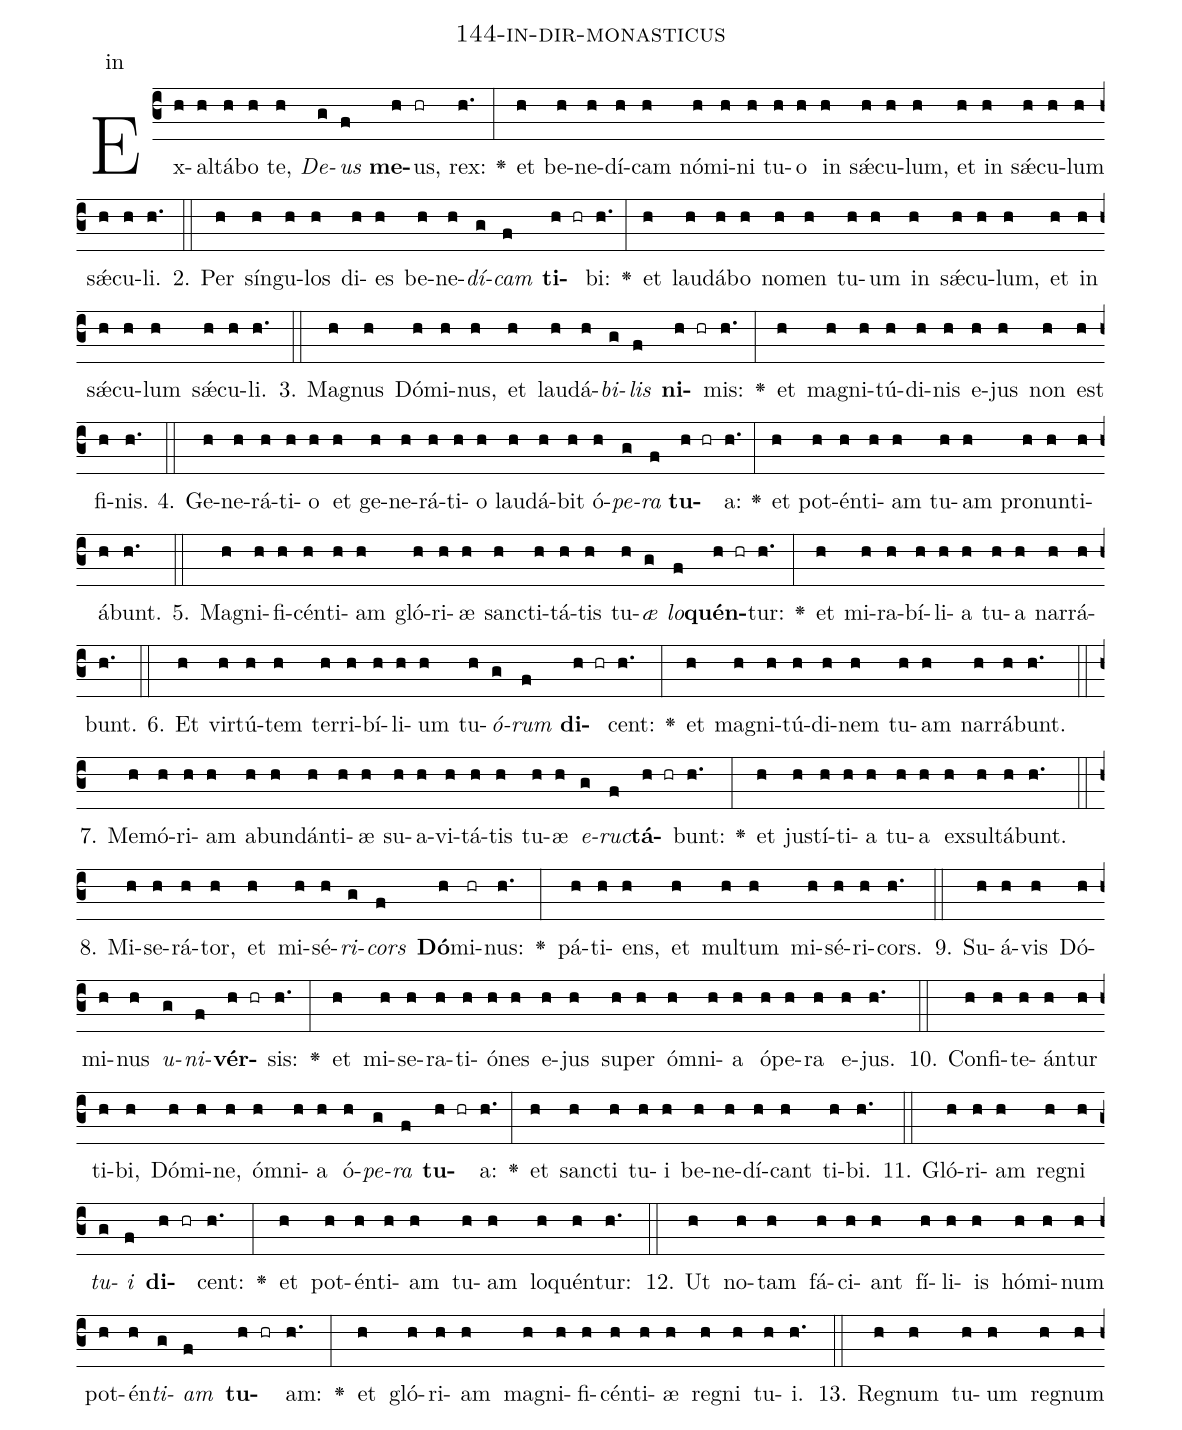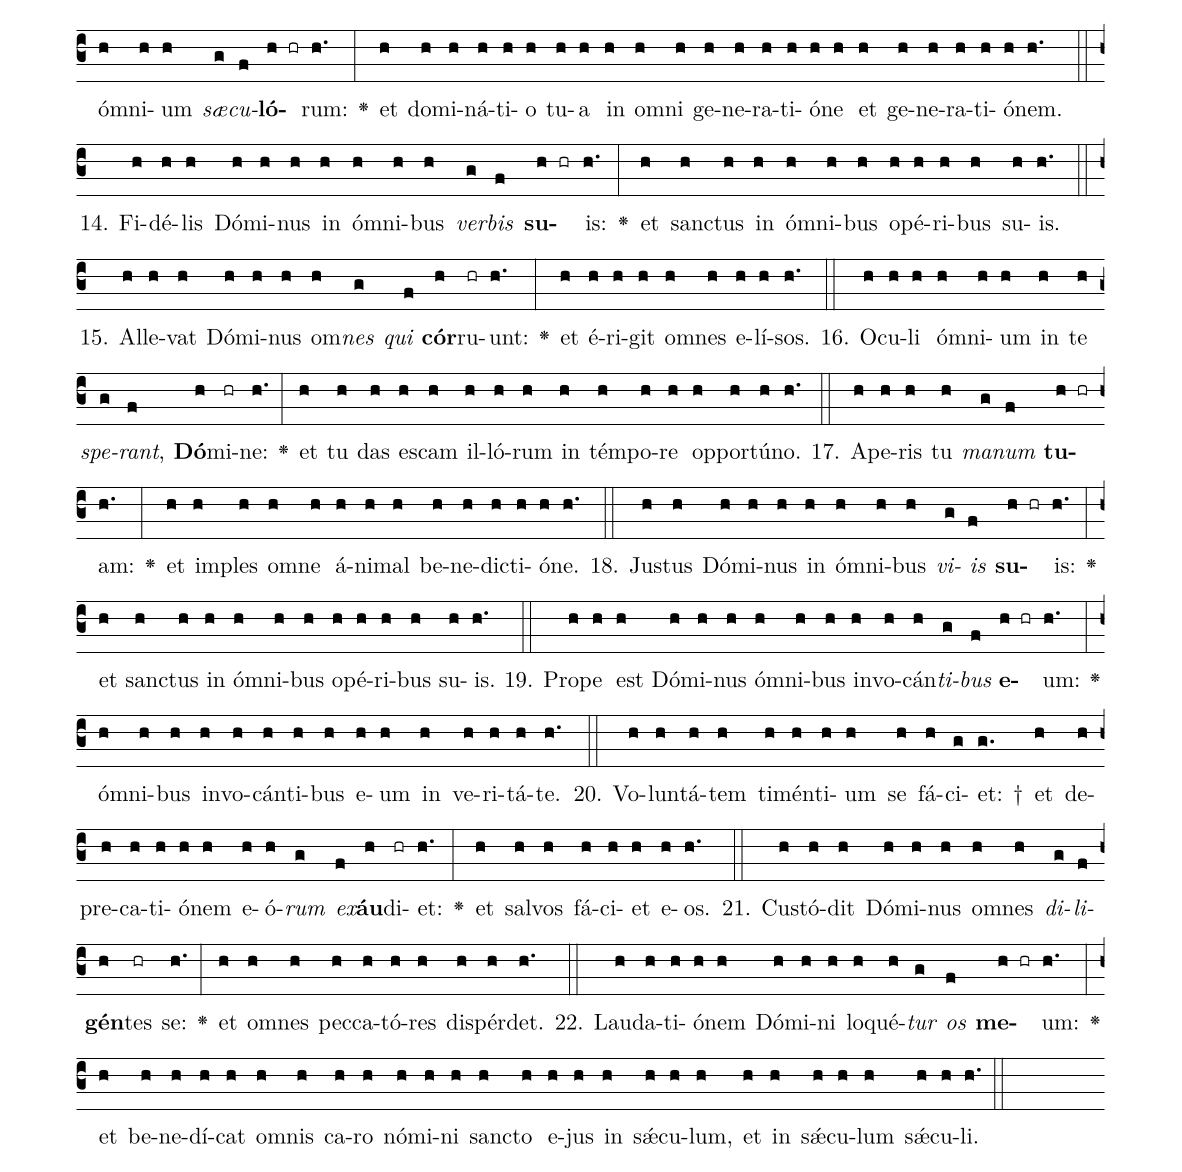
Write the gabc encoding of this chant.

name: 144-in-dir-monasticus;
annotation: in;
%%
(c3)Ex(h)al(h)tá(h)bo(h) te,(h) <i>De</i>(g)<i>us</i>(f) <b>me</b>(h)us,(hr) rex:(h.) <v>\greheightstar</v>(:) et(h) be(h)ne(h)dí(h)cam(h) nó(h)mi(h)ni(h) tu(h)o(h) in(h) sǽ(h)cu(h)lum,(h) et(h) in(h) sǽ(h)cu(h)lum(h) sǽ(h)cu(h)li.(h.) (::)
2. Per(h) sín(h)gu(h)los(h) di(h)es(h) be(h)ne(h)<i>dí</i>(g)<i>cam</i>(f) <b>ti</b>(h hr)bi:(h.) <v>\greheightstar</v>(:) et(h) lau(h)dá(h)bo(h) no(h)men(h) tu(h)um(h) in(h) sǽ(h)cu(h)lum,(h) et(h) in(h) sǽ(h)cu(h)lum(h) sǽ(h)cu(h)li.(h.) (::)
3. Ma(h)gnus(h) Dó(h)mi(h)nus,(h) et(h) lau(h)dá(h)<i>bi</i>(g)<i>lis</i>(f) <b>ni</b>(h hr)mis:(h.) <v>\greheightstar</v>(:) et(h) ma(h)gni(h)tú(h)di(h)nis(h) e(h)jus(h) non(h) est(h) fi(h)nis.(h.) (::)
4. Ge(h)ne(h)rá(h)ti(h)o(h) et(h) ge(h)ne(h)rá(h)ti(h)o(h) lau(h)dá(h)bit(h) ó(h)<i>pe</i>(g)<i>ra</i>(f) <b>tu</b>(h hr)a:(h.) <v>\greheightstar</v>(:) et(h) pot(h)én(h)ti(h)am(h) tu(h)am(h) pro(h)nun(h)ti(h)á(h)bunt.(h.) (::)
5. Ma(h)gni(h)fi(h)cén(h)ti(h)am(h) gló(h)ri(h)æ(h) sanc(h)ti(h)tá(h)tis(h) tu(h)<i>æ</i>(g) <i>lo</i>(f)<b>quén</b>(h hr)tur:(h.) <v>\greheightstar</v>(:) et(h) mi(h)ra(h)bí(h)li(h)a(h) tu(h)a(h) nar(h)rá(h)bunt.(h.) (::)
6. Et(h) vir(h)tú(h)tem(h) ter(h)ri(h)bí(h)li(h)um(h) tu(h)<i>ó</i>(g)<i>rum</i>(f) <b>di</b>(h hr)cent:(h.) <v>\greheightstar</v>(:) et(h) ma(h)gni(h)tú(h)di(h)nem(h) tu(h)am(h) nar(h)rá(h)bunt.(h.) (::)
7. Me(h)mó(h)ri(h)am(h) ab(h)un(h)dán(h)ti(h)æ(h) su(h)a(h)vi(h)tá(h)tis(h) tu(h)æ(h) <i>e</i>(g)<i>ruc</i>(f)<b>tá</b>(h hr)bunt:(h.) <v>\greheightstar</v>(:) et(h) jus(h)tí(h)ti(h)a(h) tu(h)a(h) ex(h)sul(h)tá(h)bunt.(h.) (::)
8. Mi(h)se(h)rá(h)tor,(h) et(h) mi(h)sé(h)<i>ri</i>(g)<i>cors</i>(f) <b>Dó</b>(h)mi(hr)nus:(h.) <v>\greheightstar</v>(:) pá(h)ti(h)ens,(h) et(h) mul(h)tum(h) mi(h)sé(h)ri(h)cors.(h.) (::)
9. Su(h)á(h)vis(h) Dó(h)mi(h)nus(h) <i>u</i>(g)<i>ni</i>(f)<b>vér</b>(h hr)sis:(h.) <v>\greheightstar</v>(:) et(h) mi(h)se(h)ra(h)ti(h)ó(h)nes(h) e(h)jus(h) su(h)per(h) óm(h)ni(h)a(h) ó(h)pe(h)ra(h) e(h)jus.(h.) (::)
10. Con(h)fi(h)te(h)án(h)tur(h) ti(h)bi,(h) Dó(h)mi(h)ne,(h) óm(h)ni(h)a(h) ó(h)<i>pe</i>(g)<i>ra</i>(f) <b>tu</b>(h hr)a:(h.) <v>\greheightstar</v>(:) et(h) sanc(h)ti(h) tu(h)i(h) be(h)ne(h)dí(h)cant(h) ti(h)bi.(h.) (::)
11. Gló(h)ri(h)am(h) re(h)gni(h) <i>tu</i>(g)<i>i</i>(f) <b>di</b>(h hr)cent:(h.) <v>\greheightstar</v>(:) et(h) pot(h)én(h)ti(h)am(h) tu(h)am(h) lo(h)quén(h)tur:(h.) (::)
12. Ut(h) no(h)tam(h) fá(h)ci(h)ant(h) fí(h)li(h)is(h) hó(h)mi(h)num(h) pot(h)én(h)<i>ti</i>(g)<i>am</i>(f) <b>tu</b>(h hr)am:(h.) <v>\greheightstar</v>(:) et(h) gló(h)ri(h)am(h) ma(h)gni(h)fi(h)cén(h)ti(h)æ(h) re(h)gni(h) tu(h)i.(h.) (::)
13. Re(h)gnum(h) tu(h)um(h) re(h)gnum(h) óm(h)ni(h)um(h) <i>sæ</i>(g)<i>cu</i>(f)<b>ló</b>(h hr)rum:(h.) <v>\greheightstar</v>(:) et(h) do(h)mi(h)ná(h)ti(h)o(h) tu(h)a(h) in(h) om(h)ni(h) ge(h)ne(h)ra(h)ti(h)ó(h)ne(h) et(h) ge(h)ne(h)ra(h)ti(h)ó(h)nem.(h.) (::)
14. Fi(h)dé(h)lis(h) Dó(h)mi(h)nus(h) in(h) óm(h)ni(h)bus(h) <i>ver</i>(g)<i>bis</i>(f) <b>su</b>(h hr)is:(h.) <v>\greheightstar</v>(:) et(h) sanc(h)tus(h) in(h) óm(h)ni(h)bus(h) o(h)pé(h)ri(h)bus(h) su(h)is.(h.) (::)
15. Al(h)le(h)vat(h) Dó(h)mi(h)nus(h) om(h)<i>nes</i>(g) <i>qui</i>(f) <b>cór</b>(h)ru(hr)unt:(h.) <v>\greheightstar</v>(:) et(h) é(h)ri(h)git(h) om(h)nes(h) e(h)lí(h)sos.(h.) (::)
16. O(h)cu(h)li(h) óm(h)ni(h)um(h) in(h) te(h) <i>spe</i>(g)<i>rant</i>,(f) <b>Dó</b>(h)mi(hr)ne:(h.) <v>\greheightstar</v>(:) et(h) tu(h) das(h) es(h)cam(h) il(h)ló(h)rum(h) in(h) tém(h)po(h)re(h) op(h)por(h)tú(h)no.(h.) (::)
17. A(h)pe(h)ris(h) tu(h) <i>ma</i>(g)<i>num</i>(f) <b>tu</b>(h hr)am:(h.) <v>\greheightstar</v>(:) et(h) im(h)ples(h) om(h)ne(h) á(h)ni(h)mal(h) be(h)ne(h)dic(h)ti(h)ó(h)ne.(h.) (::)
18. Jus(h)tus(h) Dó(h)mi(h)nus(h) in(h) óm(h)ni(h)bus(h) <i>vi</i>(g)<i>is</i>(f) <b>su</b>(h hr)is:(h.) <v>\greheightstar</v>(:) et(h) sanc(h)tus(h) in(h) óm(h)ni(h)bus(h) o(h)pé(h)ri(h)bus(h) su(h)is.(h.) (::)
19. Pro(h)pe(h) est(h) Dó(h)mi(h)nus(h) óm(h)ni(h)bus(h) in(h)vo(h)cán(h)<i>ti</i>(g)<i>bus</i>(f) <b>e</b>(h hr)um:(h.) <v>\greheightstar</v>(:) óm(h)ni(h)bus(h) in(h)vo(h)cán(h)ti(h)bus(h) e(h)um(h) in(h) ve(h)ri(h)tá(h)te.(h.) (::)
20. Vo(h)lun(h)tá(h)tem(h) ti(h)mén(h)ti(h)um(h) se(h) fá(h)ci(g)et: †(g.) et(h) de(h)pre(h)ca(h)ti(h)ó(h)nem(h) e(h)ó(h)<i>rum</i>(g) <i>ex</i>(f)<b>áu</b>(h)di(hr)et:(h.) <v>\greheightstar</v>(:) et(h) sal(h)vos(h) fá(h)ci(h)et(h) e(h)os.(h.) (::)
21. Cus(h)tó(h)dit(h) Dó(h)mi(h)nus(h) om(h)nes(h) <i>di</i>(g)<i>li</i>(f)<b>gén</b>(h)tes(hr) se:(h.) <v>\greheightstar</v>(:) et(h) om(h)nes(h) pec(h)ca(h)tó(h)res(h) dis(h)pér(h)det.(h.) (::)
22. Lau(h)da(h)ti(h)ó(h)nem(h) Dó(h)mi(h)ni(h) lo(h)qué(h)<i>tur</i>(g) <i>os</i>(f) <b>me</b>(h hr)um:(h.) <v>\greheightstar</v>(:) et(h) be(h)ne(h)dí(h)cat(h) om(h)nis(h) ca(h)ro(h) nó(h)mi(h)ni(h) sanc(h)to(h) e(h)jus(h) in(h) sǽ(h)cu(h)lum,(h) et(h) in(h) sǽ(h)cu(h)lum(h) sǽ(h)cu(h)li.(h.) (::)
